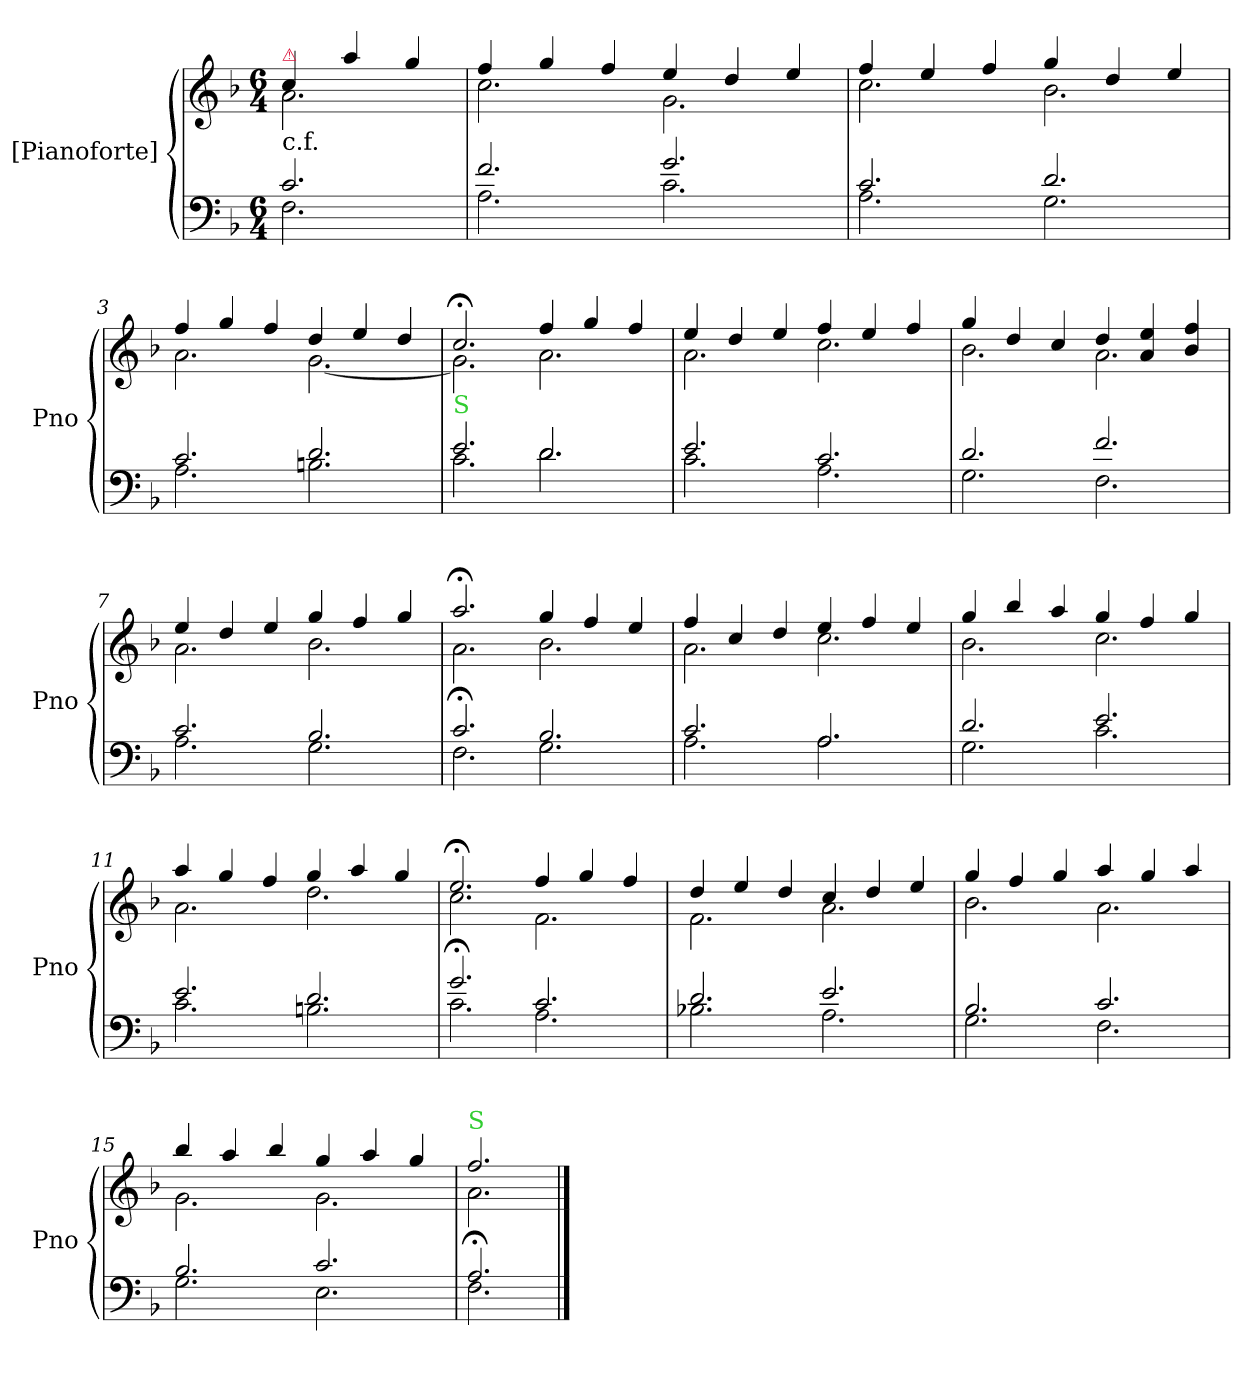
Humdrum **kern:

**kern	**kern
*part2	*part1
*staff2	*staff1
*I"[Pianoforte]	*I"[Pianoforte]
*I'Pno	*I'Pno
*clefF4	*clefG2
*k[b-]	*k[b-]
*F:	*F:
*M6/4	*M6/4
=	=
*^	*^
!	!	!LO:TX:a:color=crimson:t=⚠	!
!LO:TX:a:t=c.f.	!	!	!
2.c/	2.F\	4cc/	2.a\
.	.	4aa/	.
.	.	4gg/	.
=1	=1	=1	=1
2.f/	2.A\	4ff/	2.cc\
.	.	4gg/	.
.	.	4ff/	.
2.gi/	2.c\	4ee/	2.g\
.	.	4dd/	.
.	.	4ee/	.
=2	=2	=2	=2
2.c/	2.A\	4ff/	2.cci\
.	.	4ee/	.
.	.	4ff/	.
2.d/	2.G\	4gg/	2.b-\
.	.	4dd/	.
.	.	4ee/	.
=3	=3	=3	=3
2.c/	2.A\	4ff/	2.a\
.	.	4gg/	.
.	.	4ff/	.
2.d/	2.Bn\	4dd/	[2.g\
.	.	4ee/	.
.	.	4dd/	.
=4	=4	=4	=4
!LO:TX:a:color=limegreen:t=S	!	!	!
2.e/	2.c\	2.cc;</	2.g\]
2.d/	2.d\	4ff/	2.a\
.	.	4ggi/	.
.	.	4ffi/	.
=5	=5	=5	=5
2.e/	2.c\	4ee/	2.a\
.	.	4dd/	.
.	.	4ee/	.
2.c/	2.A\	4ff/	2.cc\
.	.	4ee/	.
.	.	4ff/	.
=6	=6	=6	=6
2.d/	2.G\	4gg/	2.b-\
.	.	4dd/	.
.	.	4cci/	.
2.f/	2.F\	4dd/	2.a\
.	.	4a/ 4ee/	.
.	.	4b-/ 4ff/	.
=7	=7	=7	=7
2.c/	2.A\	4ee/	2.a\
.	.	4dd/	.
.	.	4ee/	.
2.B-/	2.G\	4gg/	2.b-\
.	.	4ff/	.
.	.	4gg/	.
=8	=8	=8	=8
2.c;</	2.F\	2.aa;</	2.a\
2.B-/	2.G\	4gg/	2.b-\
.	.	4ff/	.
.	.	4ee/	.
=9	=9	=9	=9
2.c/	2.A\	4ff/	2.a\
.	.	4cc/	.
.	.	4dd/	.
2.A/	2.A\	4ee/	2.cc\
.	.	4ff/	.
.	.	4ee/	.
=10	=10	=10	=10
2.d/	2.G\	4gg/	2.b-\
.	.	4bb-/	.
.	.	4aa/	.
2.e/	2.c\	4gg/	2.cc\
.	.	4ff/	.
.	.	4gg/	.
=11	=11	=11	=11
2.e/	2.c\	4aa/	2.a\
.	.	4gg/	.
.	.	4ff/	.
2.d/	2.Bn\	4gg/	2.dd\
.	.	4aa/	.
.	.	4gg/	.
=12	=12	=12	=12
2.g;</	2.c\	2.ee;</	2.cc\
2.c/	2.A\	4ff/	2.f\
.	.	4gg/	.
.	.	4ff/	.
=13	=13	=13	=13
2.d/	2.B-X\	4dd/	2.f\
.	.	4ee/	.
.	.	4dd/	.
2.e/	2.A\	4cc/	2.a\
.	.	4dd/	.
.	.	4ee/	.
=14	=14	=14	=14
2.B-/	2.G\	4gg/	2.b-\
.	.	4ff/	.
.	.	4gg/	.
2.c/	2.F\	4aa/	2.a\
.	.	4gg/	.
.	.	4aa/	.
=15	=15	=15	=15
2.B-/	2.G\	4bb-/	2.g\
.	.	4aa/	.
.	.	4bb-/	.
2.c/	2.E\	4gg/	2.g\
.	.	4aa/	.
.	.	4gg/	.
=16	=16	=16	=16
!	!	!LO:TX:a:color=limegreen:t=S	!
2.A;</	2.F\	2.ff/	2.a\
*v	*v	*	*
*	*v	*v
==	==
*-	*-
